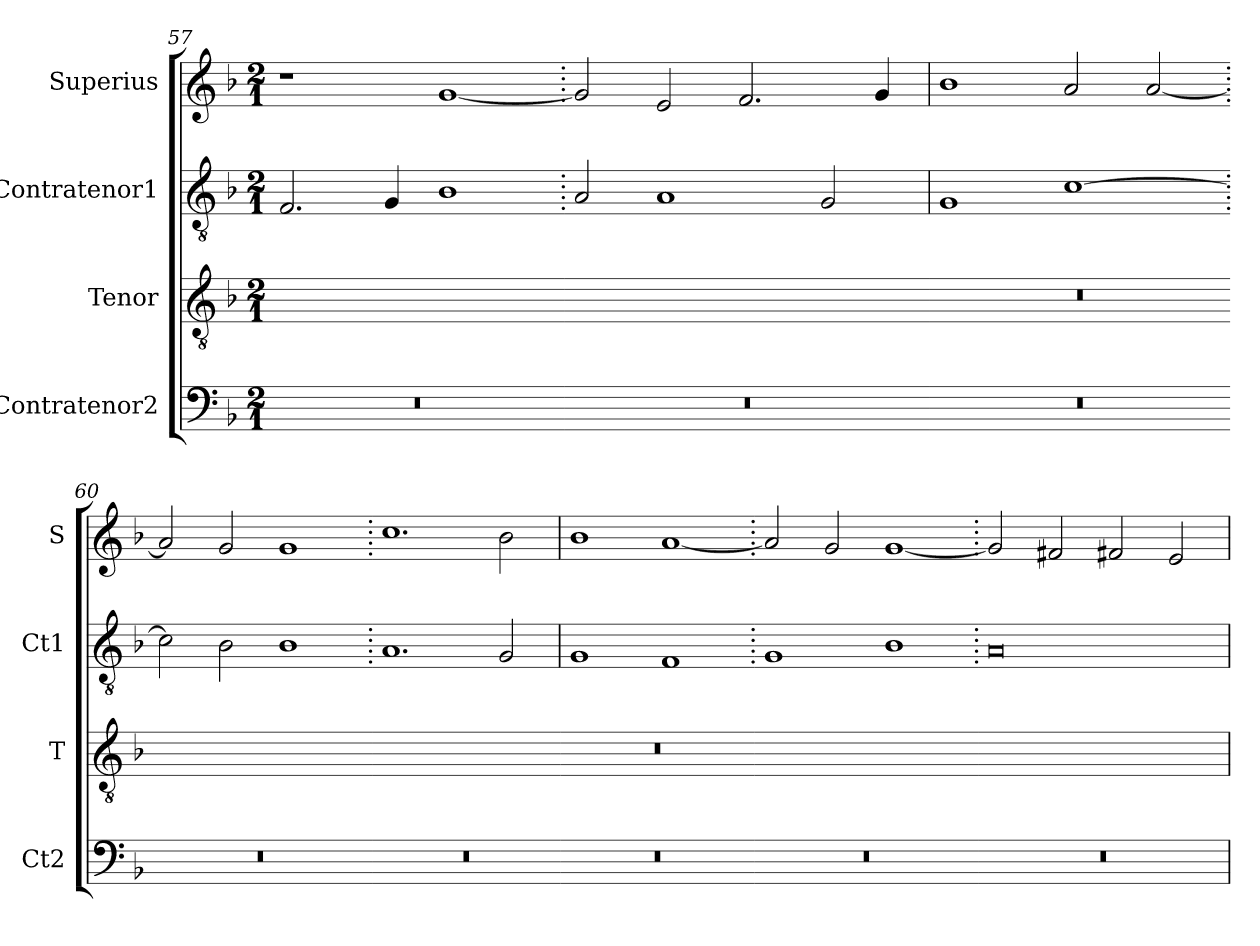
**kern	**kern	**kern	**kern
*part4	*part3	*part2	*part1
*staff4	*staff3	*staff2	*staff1
*I"Contratenor2	*I"Tenor	*I"Contratenor1	*I"Superius
*I'Ct2	*I'T	*I'Ct1	*I'S
*clefF4	*clefGv2	*clefGv2	*clefG2
*k[b-]	*k[b-]	*k[b-]	*k[b-]
*M2/1	*M2/1	*M2/1	*M2/1
=57	=57	=57	=57
!	!LO:N:vis=2	!	!
0r	0ryy	2.F	1r
.	.	4G	.
.	.	1B-	[1g
=58.	=58-	=58.	=58.
!	!LO:N:vis=2	!	!
0r	0ryy	2A	2g]
.	.	1A	2e
.	.	.	2.f
.	.	2G	.
.	.	.	4g
=59	=59-	=59	=59
!	!LO:N:vis=2	!	!
0r	0r	1G	1b-
.	.	[1c	2a
.	.	.	[2a
=60.	=60-	=60.	=60.
!	!LO:N:vis=2	!	!
0r	0ryy	2c]	2a]
.	.	2B-	2g
.	.	1B-	1g
=61.	=61-	=61.	=61.
!	!LO:N:vis=2	!	!
0r	0ryy	1.A	1.cc
.	.	2G	2b-
=62	=62-	=62	=62
!	!LO:N:vis=2	!	!
0r	0r	1G	1b-
.	.	1F	[1a
=63.	=63-	=63.	=63.
!	!LO:N:vis=2	!	!
0r	0ryy	1G	2a]
.	.	.	2g
.	.	1B-	[1g
=64.	=64-	=64.	=64.
!	!LO:N:vis=2	!	!
0r	0ryy	0A	2g]
.	.	.	2f#X
.	.	.	2f#X
.	.	.	2e
=	=	=	=
*-	*-	*-	*-
